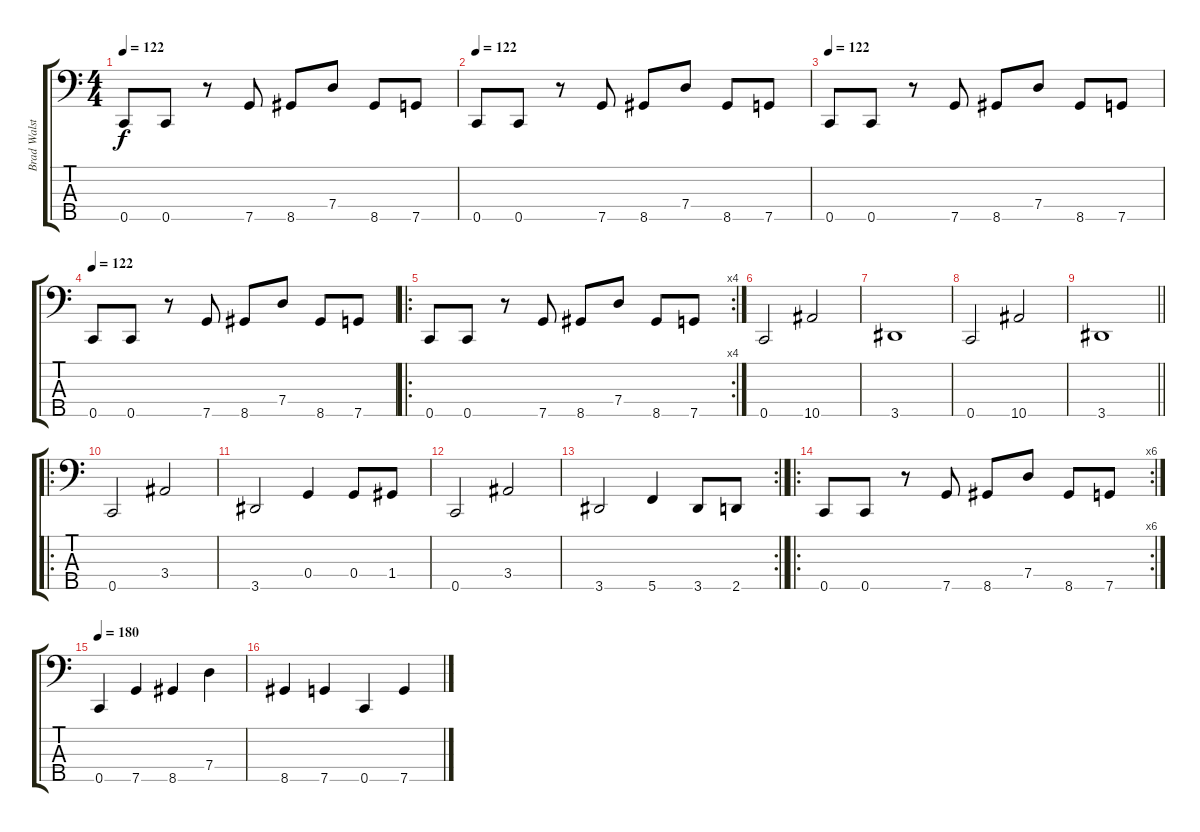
\track ("Brad Walst-Bass" "Brad Walst") {instrument electricbasspick}
\staff {score tabs}
\tuning (A2 F2 C2 G1 C1) {hide}
\ts (4 4)
\tempo 122
\clef f4
\ks c
0.5.8{dy f} 0.5.8 r.8 7.5.8 8.5.8 7.4.8 8.5.8 7.5.8 |
\tempo 122
0.5.8 0.5.8 r.8 7.5.8 8.5.8 7.4.8 8.5.8 7.5.8 |
\tempo 122
0.5.8 0.5.8 r.8 7.5.8 8.5.8 7.4.8 8.5.8 7.5.8 |
\tempo 122
0.5.8 0.5.8 r.8 7.5.8 8.5.8 7.4.8 8.5.8 7.5.8 |
\ro
\rc 4
0.5.8 0.5.8 r.8 7.5.8 8.5.8 7.4.8 8.5.8 7.5.8 |
0.5.2 10.5.2 |
3.5.1 |
0.5.2 10.5.2 |
\barLineRight lightlight
3.5.1 |
\ro
0.5.2 3.4.2 |
3.5.2 0.4.4 0.4.8 1.4.8 |
0.5.2 3.4.2 |
\rc 2
\barLineRight lightlight
3.5.2 5.5.4 3.5.8 2.5.8 |
\ro
\rc 6
0.5.8 0.5.8 r.8 7.5.8 8.5.8 7.4.8 8.5.8 7.5.8 |
\tempo 180
0.5.4 7.5.4 8.5.4 7.4.4 |
8.5.4 7.5.4 0.5.4 7.5.4
